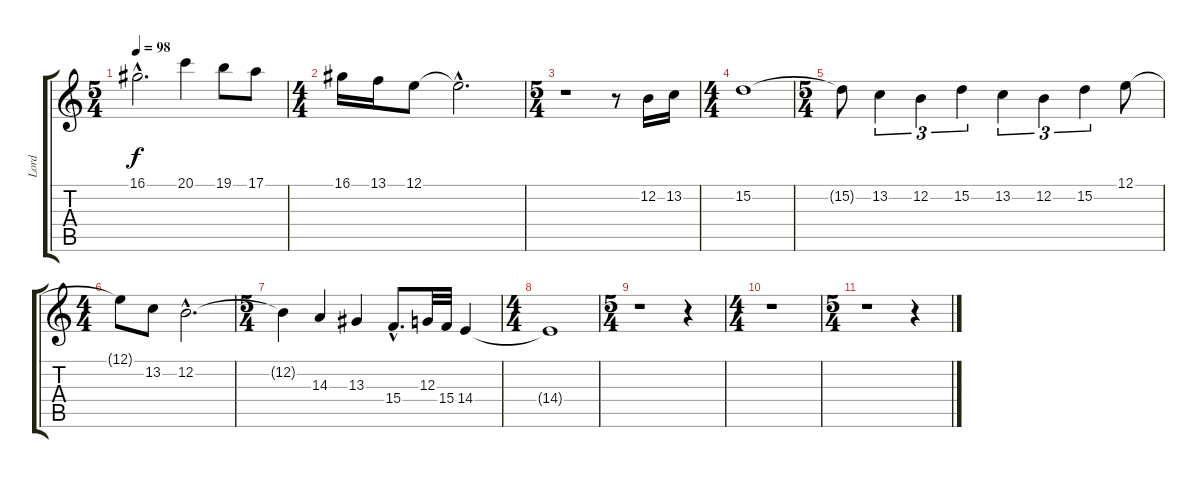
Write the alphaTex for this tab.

\track ("Lord" "Lord") {instrument pad7halo}
\staff {score tabs}
\tuning (E4 B3 G3 D3 A2 E2) {hide}
\ts (5 4)
\tempo 98
\clef g2
\ks c
16.1{hac}.2{d dy f} 20.1.4 19.1.8 17.1.8 |
\ts (4 4)
16.1.16 13.1.16 12.1.8 12.1{hac t}.2{d} |
\ts (5 4)
r.1 r.8 12.2.16 13.2.16 |
\ts (4 4)
15.2.1 |
\ts (5 4)
15.2{t}.8 13.2.4{tu (3 2)} 12.2.4{tu (3 2)} 15.2.4{tu (3 2)} 13.2.4{tu (3 2)} 12.2.4{tu (3 2)} 15.2.4{tu (3 2)} 12.1.8 |
\ts (4 4)
12.1{t}.8 13.2.8 12.2{hac}.2{d} |
\ts (5 4)
12.2{t}.4 14.3.4 13.3.4 15.4{hac}.8{d} 12.3.32 15.4.32 14.4.4 |
\ts (4 4)
14.4{t}.1 |
\ts (5 4)
r.1 r.4 |
\ts (4 4)
r.1 |
\ts (5 4)
r.1 r.4
